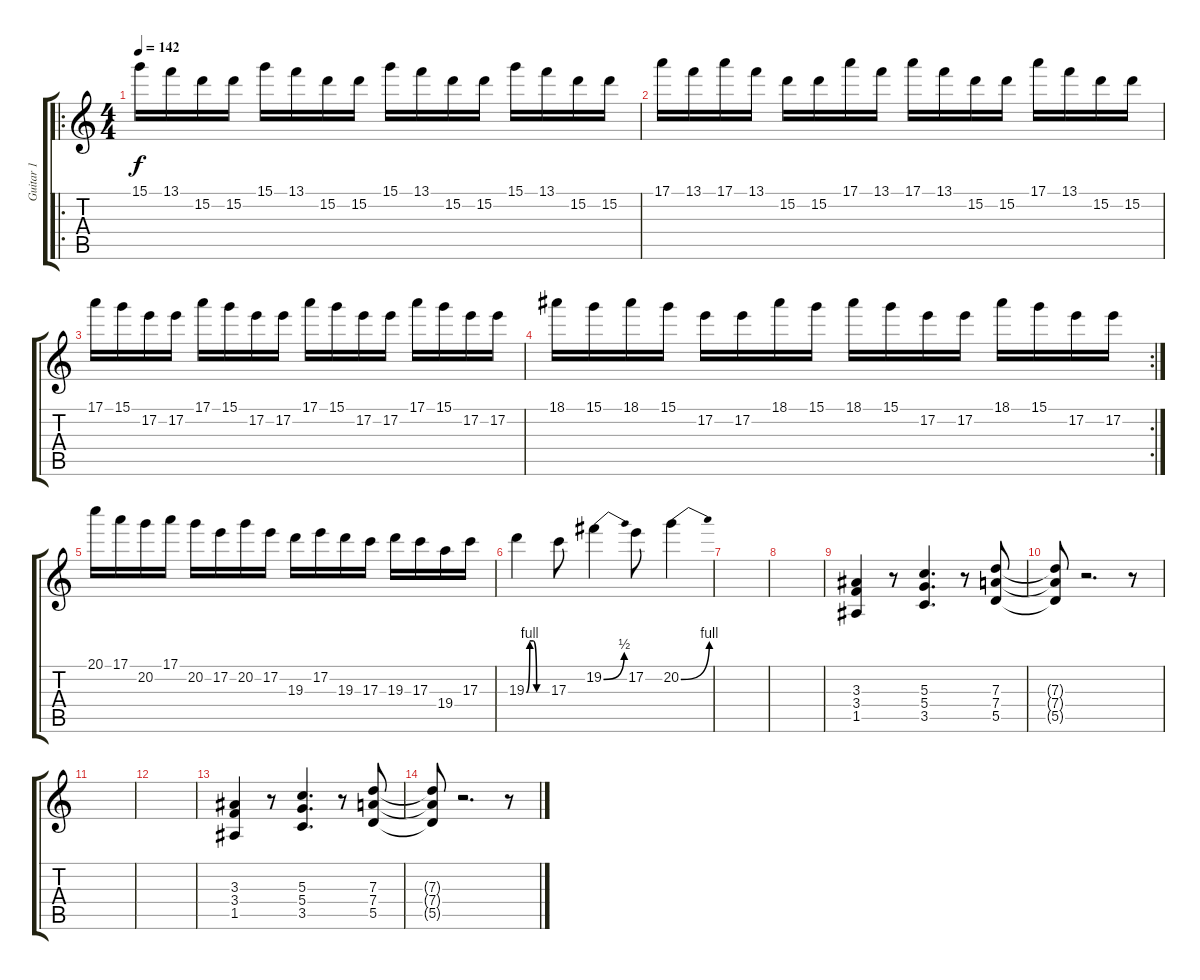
\track ("Guitar 1" "Guitar 1") {instrument distortionguitar}
\staff {score tabs}
\tuning (E4 B3 G3 D3 A2 D2) {hide}
\ro
\ts (4 4)
\tempo 142
\clef g2
\ks c
15.1.16{dy f} 13.1.16 15.2.16 15.2.16 15.1.16 13.1.16 15.2.16 15.2.16 15.1.16 13.1.16 15.2.16 15.2.16 15.1.16 13.1.16 15.2.16 15.2.16 |
17.1.16 13.1.16 17.1.16 13.1.16 15.2.16 15.2.16 17.1.16 13.1.16 17.1.16 13.1.16 15.2.16 15.2.16 17.1.16 13.1.16 15.2.16 15.2.16 |
17.1.16 15.1.16 17.2.16 17.2.16 17.1.16 15.1.16 17.2.16 17.2.16 17.1.16 15.1.16 17.2.16 17.2.16 17.1.16 15.1.16 17.2.16 17.2.16 |
\rc 2
18.1.16 15.1.16 18.1.16 15.1.16 17.2.16 17.2.16 18.1.16 15.1.16 18.1.16 15.1.16 17.2.16 17.2.16 18.1.16 15.1.16 17.2.16 17.2.16 |
20.1.16 17.1.16 20.2.16 17.1.16 20.2.16 17.2.16 20.2.16 17.2.16 19.3.16 17.2.16 19.3.16 17.3.16 19.3.16 17.3.16 19.4.16 17.3.16 |
19.3{be (custom 0 0 10 4 20 4 30 0 60 0)}.4 17.3.8 19.2{be (bend 0 0 60 2)}.4 17.2.8 20.2{be (bend 0 0 60 4)}.4 |
|
|
(3.3 3.4 1.5).4 r.8 (5.3 5.4 3.5).4{d} r.8 (7.3 7.4 5.5).8 |
(7.3{t} 7.4{t} 5.5{t}).8 r.2{d} r.8 |
|
|
(3.3 3.4 1.5).4 r.8 (5.3 5.4 3.5).4{d} r.8 (7.3 7.4 5.5).8 |
(7.3{t} 7.4{t} 5.5{t}).8 r.2{d} r.8
